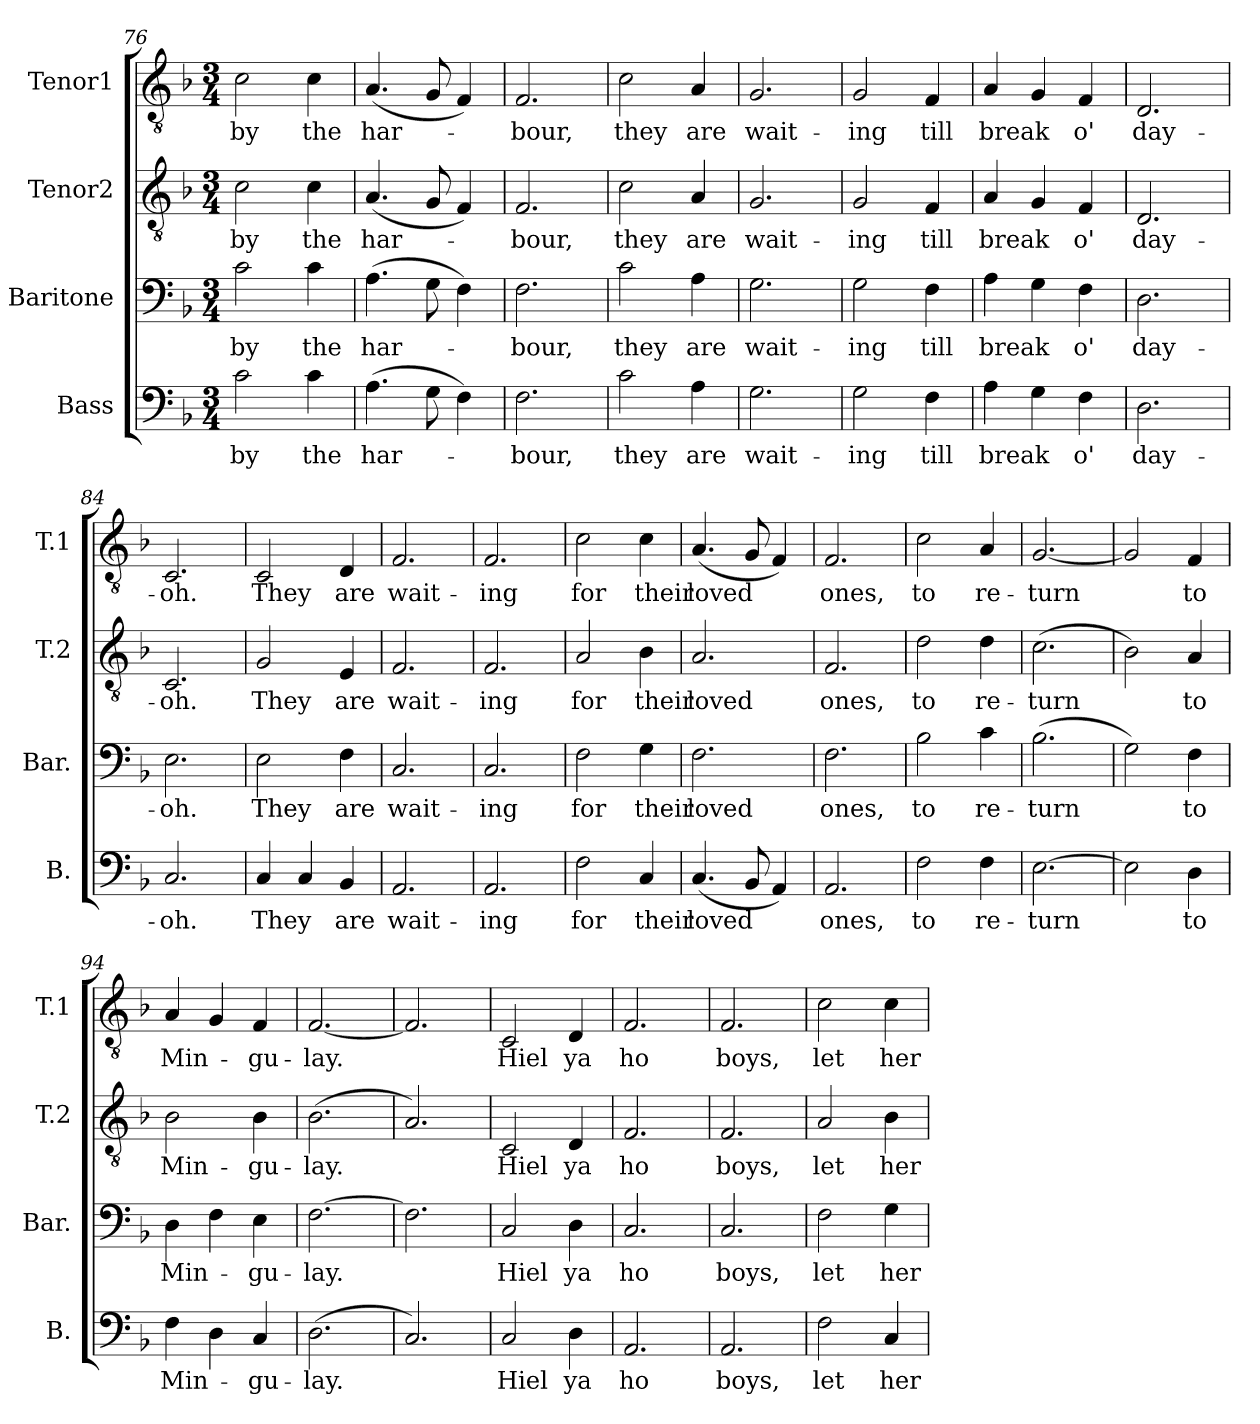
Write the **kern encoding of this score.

**kern	**text	**kern	**text	**kern	**text	**kern	**text
*part4	*part4	*part3	*part3	*part2	*part2	*part1	*part1
*staff4	*staff4	*staff3	*staff3	*staff2	*staff2	*staff1	*staff1
*I"Bass	*	*I"Baritone	*	*I"Tenor2	*	*I"Tenor1	*
*I'B.	*	*I'Bar.	*	*I'T.2	*	*I'T.1	*
!!LO:PB:g=z
*clefF4	*	*clefF4	*	*clefGv2	*	*clefGv2	*
*k[b-]	*	*k[b-]	*	*k[b-]	*	*k[b-]	*
*F:	*	*F:	*	*F:	*	*F:	*
*M3/4	*	*M3/4	*	*M3/4	*	*M3/4	*
=76	=76	=76	=76	=76	=76	=76	=76
!	!LO:LY:b	!	!LO:LY:b	!	!LO:LY:b	!	!LO:LY:b
2c\	by	2c\	by	2c\	by	2c\	by
!	!LO:LY:b	!	!LO:LY:b	!	!LO:LY:b	!	!LO:LY:b
4c\	the	4c\	the	4c\	the	4c\	the
=77	=77	=77	=77	=77	=77	=77	=77
!	!LO:LY:b	!	!LO:LY:b	!	!LO:LY:b	!	!LO:LY:b
(4.A\	har-	(4.A\	har-	(4.A/	har-	(4.A/	har-
8G\	.	8G\	.	8G/	.	8G/	.
4F\)	.	4F\)	.	4F/)	.	4F/)	.
=78	=78	=78	=78	=78	=78	=78	=78
!	!LO:LY:b	!	!LO:LY:b	!	!LO:LY:b	!	!LO:LY:b
2.F\	-bour,	2.F\	-bour,	2.F/	-bour,	2.F/	-bour,
=79	=79	=79	=79	=79	=79	=79	=79
!	!LO:LY:b	!	!LO:LY:b	!	!LO:LY:b	!	!LO:LY:b
2c\	they	2c\	they	2c\	they	2c\	they
!	!LO:LY:b	!	!LO:LY:b	!	!LO:LY:b	!	!LO:LY:b
4A\	are	4A\	are	4A/	are	4A/	are
=80	=80	=80	=80	=80	=80	=80	=80
!	!LO:LY:b	!	!LO:LY:b	!	!LO:LY:b	!	!LO:LY:b
2.G\	wait-	2.G\	wait-	2.G/	wait-	2.G/	wait-
=81	=81	=81	=81	=81	=81	=81	=81
!	!LO:LY:b	!	!LO:LY:b	!	!LO:LY:b	!	!LO:LY:b
2G\	-ing	2G\	-ing	2G/	-ing	2G/	-ing
!	!LO:LY:b	!	!LO:LY:b	!	!LO:LY:b	!	!LO:LY:b
4F\	till	4F\	till	4F/	till	4F/	till
=82	=82	=82	=82	=82	=82	=82	=82
!	!LO:LY:b	!	!LO:LY:b	!	!LO:LY:b	!	!LO:LY:b
4A\	break	4A\	break	4A/	break	4A/	break
4G\	.	4G\	.	4G/	.	4G/	.
!	!LO:LY:b	!	!LO:LY:b	!	!LO:LY:b	!	!LO:LY:b
4F\	o'	4F\	o'	4F/	o'	4F/	o'
=83	=83	=83	=83	=83	=83	=83	=83
!	!LO:LY:b	!	!LO:LY:b	!	!LO:LY:b	!	!LO:LY:b
2.D\	day-	2.D\	day-	2.D/	day-	2.D/	day-
=84	=84	=84	=84	=84	=84	=84	=84
!	!LO:LY:b	!	!LO:LY:b	!	!LO:LY:b	!	!LO:LY:b
2.C/	-oh.	2.E\	-oh.	2.C/	-oh.	2.C/	-oh.
!!LO:LB:g=z
=85	=85	=85	=85	=85	=85	=85	=85
!	!LO:LY:b	!	!LO:LY:b	!	!LO:LY:b	!	!LO:LY:b
4C/	They	2E\	They	2G/	They	2C/	They
4C/	.	.	.	.	.	.	.
!	!LO:LY:b	!	!LO:LY:b	!	!LO:LY:b	!	!LO:LY:b
4BB-/	are	4F\	are	4E/	are	4D/	are
=86	=86	=86	=86	=86	=86	=86	=86
!	!LO:LY:b	!	!LO:LY:b	!	!LO:LY:b	!	!LO:LY:b
2.AA/	wait-	2.C/	wait-	2.F/	wait-	2.F/	wait-
=87	=87	=87	=87	=87	=87	=87	=87
!	!LO:LY:b	!	!LO:LY:b	!	!LO:LY:b	!	!LO:LY:b
2.AA/	-ing	2.C/	-ing	2.F/	-ing	2.F/	-ing
=88	=88	=88	=88	=88	=88	=88	=88
!	!LO:LY:b	!	!LO:LY:b	!	!LO:LY:b	!	!LO:LY:b
2F\	for	2F\	for	2A/	for	2c\	for
!	!LO:LY:b	!	!LO:LY:b	!	!LO:LY:b	!	!LO:LY:b
4C/	their	4G\	their	4B-\	their	4c\	their
=89	=89	=89	=89	=89	=89	=89	=89
!	!LO:LY:b	!	!LO:LY:b	!	!LO:LY:b	!	!LO:LY:b
(4.C/	loved	2.F\	loved	2.A/	loved	(4.A/	loved
8BB-/	.	.	.	.	.	8G/	.
4AA/)	.	.	.	.	.	4F/)	.
=90	=90	=90	=90	=90	=90	=90	=90
!	!LO:LY:b	!	!LO:LY:b	!	!LO:LY:b	!	!LO:LY:b
2.AA/	ones,	2.F\	ones,	2.F/	ones,	2.F/	ones,
=91	=91	=91	=91	=91	=91	=91	=91
!	!LO:LY:b	!	!LO:LY:b	!	!LO:LY:b	!	!LO:LY:b
2F\	to	2B-\	to	2d\	to	2c\	to
!	!LO:LY:b	!	!LO:LY:b	!	!LO:LY:b	!	!LO:LY:b
4F\	re-	4c\	re-	4d\	re-	4A/	re-
=92	=92	=92	=92	=92	=92	=92	=92
!	!LO:LY:b	!	!LO:LY:b	!	!LO:LY:b	!	!LO:LY:b
[>2.E\	-turn	(2.B-\	-turn	(2.c\	-turn	[<2.G/	-turn
=93	=93	=93	=93	=93	=93	=93	=93
2E\]	.	2G\)	.	2B-\)	.	2G/]	.
!	!LO:LY:b	!	!LO:LY:b	!	!LO:LY:b	!	!LO:LY:b
4D\	to	4F\	to	4A/	to	4F/	to
!!LO:LB:g=z
=94	=94	=94	=94	=94	=94	=94	=94
!	!LO:LY:b	!	!LO:LY:b	!	!LO:LY:b	!	!LO:LY:b
4F\	Min-	4D\	Min-	2B-\	Min-	4A/	Min-
4D\	.	4F\	.	.	.	4G/	.
!	!LO:LY:b	!	!LO:LY:b	!	!LO:LY:b	!	!LO:LY:b
4C/	-gu-	4E\	-gu-	4B-\	-gu-	4F/	-gu-
=95	=95	=95	=95	=95	=95	=95	=95
!	!LO:LY:b	!	!LO:LY:b	!	!LO:LY:b	!	!LO:LY:b
(2.D\	-lay.	[>2.F\	-lay.	(2.B-\	-lay.	[<2.F/	-lay.
=96	=96	=96	=96	=96	=96	=96	=96
2.C/)	.	2.F\]	.	2.A/)	.	2.F/]	.
=97	=97	=97	=97	=97	=97	=97	=97
!	!LO:LY:b	!	!LO:LY:b	!	!LO:LY:b	!	!LO:LY:b
2C/	Hiel	2C/	Hiel	2C/	Hiel	2C/	Hiel
!	!LO:LY:b	!	!LO:LY:b	!	!LO:LY:b	!	!LO:LY:b
4D\	ya	4D\	ya	4D/	ya	4D/	ya
=98	=98	=98	=98	=98	=98	=98	=98
!	!LO:LY:b	!	!LO:LY:b	!	!LO:LY:b	!	!LO:LY:b
2.AA/	ho	2.C/	ho	2.F/	ho	2.F/	ho
=99	=99	=99	=99	=99	=99	=99	=99
!	!LO:LY:b	!	!LO:LY:b	!	!LO:LY:b	!	!LO:LY:b
2.AA/	boys,	2.C/	boys,	2.F/	boys,	2.F/	boys,
=100	=100	=100	=100	=100	=100	=100	=100
!	!LO:LY:b	!	!LO:LY:b	!	!LO:LY:b	!	!LO:LY:b
2F\	let	2F\	let	2A/	let	2c\	let
!	!LO:LY:b	!	!LO:LY:b	!	!LO:LY:b	!	!LO:LY:b
4C/	her	4G\	her	4B-\	her	4c\	her
=	=	=	=	=	=	=	=
*-	*-	*-	*-	*-	*-	*-	*-
